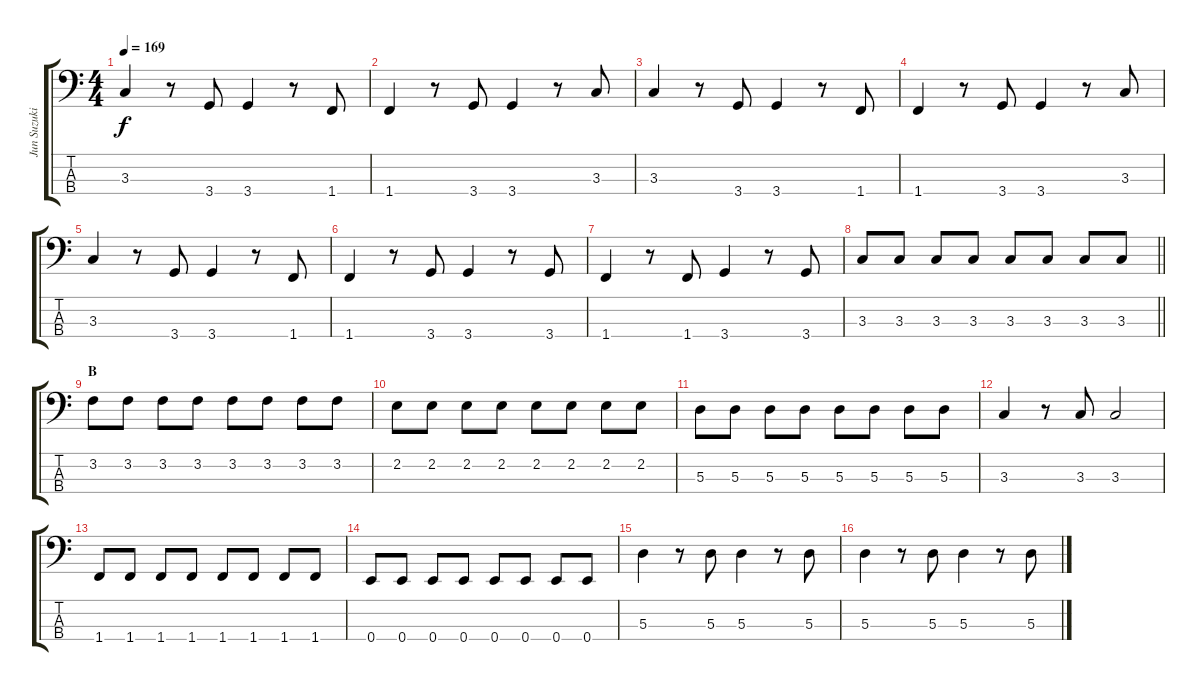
\track ("Jun Suzuki bass" "Jun Suzuki") {instrument electricbassfinger}
\staff {score tabs}
\tuning (G2 D2 A1 E1) {hide}
\ts (4 4)
\tempo 169
\clef f4
\ks c
3.3.4{dy f} r.8 3.4.8 3.4.4 r.8 1.4.8 |
1.4.4 r.8 3.4.8 3.4.4 r.8 3.3.8 |
3.3.4 r.8 3.4.8 3.4.4 r.8 1.4.8 |
1.4.4 r.8 3.4.8 3.4.4 r.8 3.3.8 |
3.3.4 r.8 3.4.8 3.4.4 r.8 1.4.8 |
1.4.4 r.8 3.4.8 3.4.4 r.8 3.4.8 |
1.4.4 r.8 1.4.8 3.4.4 r.8 3.4.8 |
\barLineRight lightlight
3.3.8 3.3.8 3.3.8 3.3.8 3.3.8 3.3.8 3.3.8 3.3.8 |
\section ("" "B")
3.2.8 3.2.8 3.2.8 3.2.8 3.2.8 3.2.8 3.2.8 3.2.8 |
2.2.8 2.2.8 2.2.8 2.2.8 2.2.8 2.2.8 2.2.8 2.2.8 |
5.3.8 5.3.8 5.3.8 5.3.8 5.3.8 5.3.8 5.3.8 5.3.8 |
3.3.4 r.8 3.3.8 3.3.2 |
1.4.8 1.4.8 1.4.8 1.4.8 1.4.8 1.4.8 1.4.8 1.4.8 |
0.4.8 0.4.8 0.4.8 0.4.8 0.4.8 0.4.8 0.4.8 0.4.8 |
5.3.4 r.8 5.3.8 5.3.4 r.8 5.3.8 |
5.3.4 r.8 5.3.8 5.3.4 r.8 5.3.8
